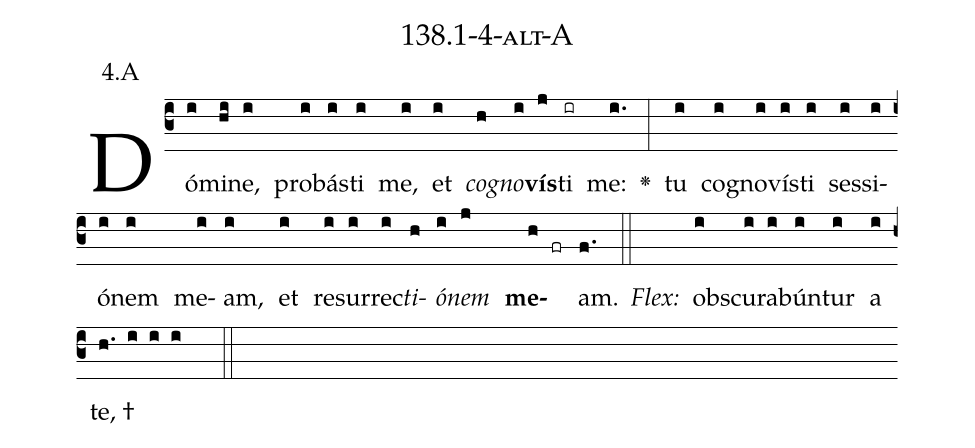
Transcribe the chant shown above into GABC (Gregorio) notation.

name: 138.1-4-alt-A;
annotation: 4.A;
%%
(c3)Dó(i)mi(hi)ne,(i) pro(i)bás(i)ti(i) me,(i) et(i) <i>co</i>(h)<i>gno</i>(i)<b>vís</b>(j)ti(ir) me:(i.) <v>\greheightstar</v>(:) tu(i) co(i)gno(i)vís(i)ti(i) ses(i)si(i)ó(i)nem(i) me(i)am,(i) et(i) re(i)sur(i)rec(i)<i>ti</i>(h)<i>ó</i>(i)<i>nem</i>(j) <b>me</b>(h fr)am.(f.) (::)
<i>Flex:</i>()  obs(i)cu(i)ra(i)bún(i)tur(i) a(i) te, †(h. i i i  ::)

%E(i) u(h) o(i) u(j) a(h) e.(f.) (::)
